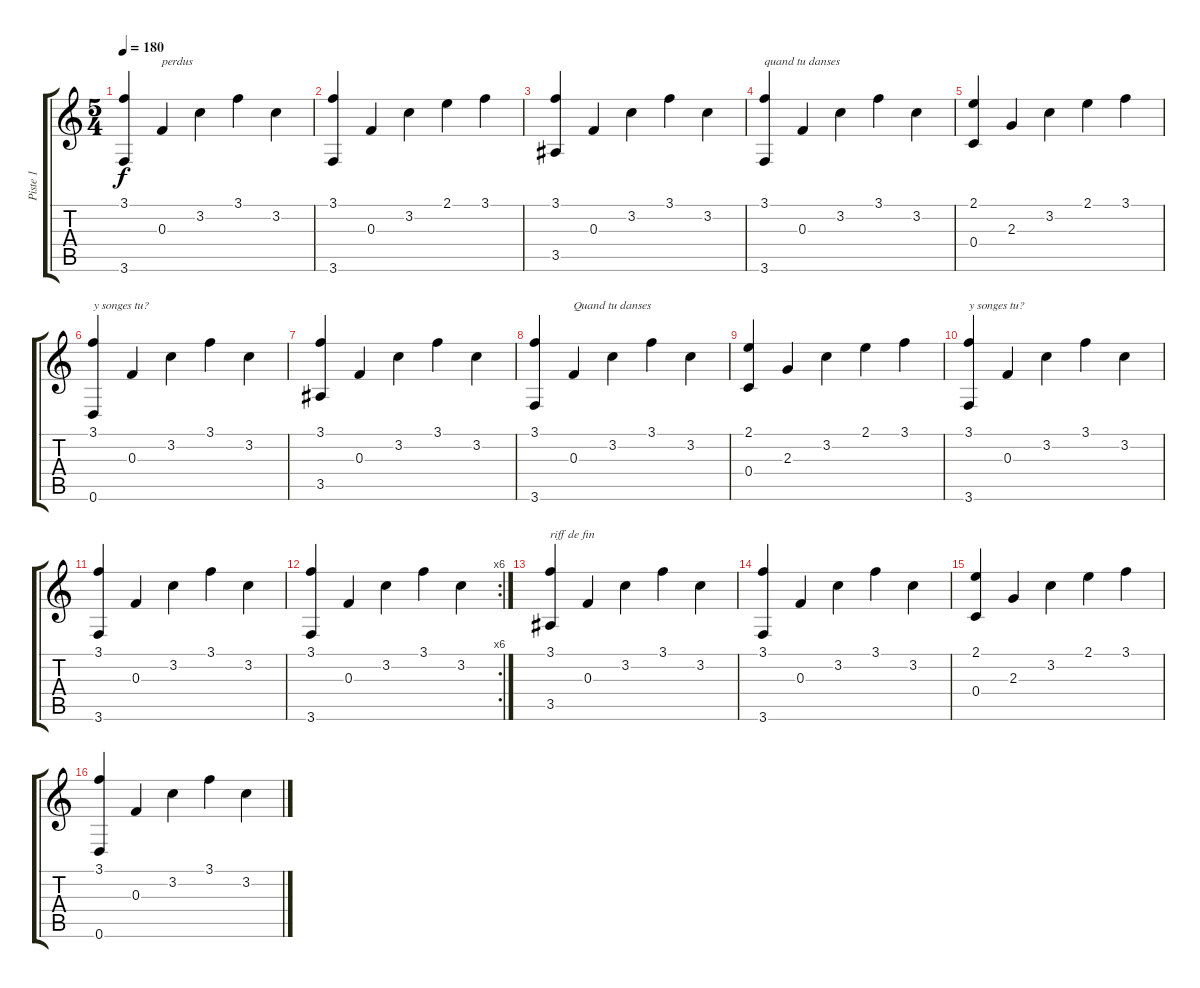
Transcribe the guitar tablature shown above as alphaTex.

\track ("Piste 1" "Piste 1") {instrument acousticguitarnylon}
\staff {score tabs}
\tuning (D4 A3 F3 C3 G2 D2) {hide}
\ts (5 4)
\tempo 180
\clef g2
\ks c
(3.1 3.6).4{dy f} 0.3.4{txt "perdus"} 3.2.4 3.1.4 3.2.4 |
(3.1 3.6).4 0.3.4 3.2.4 2.1.4 3.1.4 |
(3.1 3.5).4 0.3.4 3.2.4 3.1.4 3.2.4 |
(3.1 3.6).4{txt "quand tu danses"} 0.3.4 3.2.4 3.1.4 3.2.4 |
(2.1 0.4).4 2.3.4 3.2.4 2.1.4 3.1.4 |
(3.1 0.6).4{txt "y songes tu?"} 0.3.4 3.2.4 3.1.4 3.2.4 |
(3.1 3.5).4 0.3.4 3.2.4 3.1.4 3.2.4 |
(3.1 3.6).4 0.3.4{txt "Quand tu danses"} 3.2.4 3.1.4 3.2.4 |
(2.1 0.4).4 2.3.4 3.2.4 2.1.4 3.1.4 |
(3.1 3.6).4{txt "y songes tu?"} 0.3.4 3.2.4 3.1.4 3.2.4 |
(3.1 3.6).4 0.3.4 3.2.4 3.1.4 3.2.4 |
\rc 6
(3.1 3.6).4 0.3.4 3.2.4 3.1.4 3.2.4 |
(3.1 3.5).4{txt "riff de fin"} 0.3.4 3.2.4 3.1.4 3.2.4 |
(3.1 3.6).4 0.3.4 3.2.4 3.1.4 3.2.4 |
(2.1 0.4).4 2.3.4 3.2.4 2.1.4 3.1.4 |
(3.1 0.6).4 0.3.4 3.2.4 3.1.4 3.2.4
